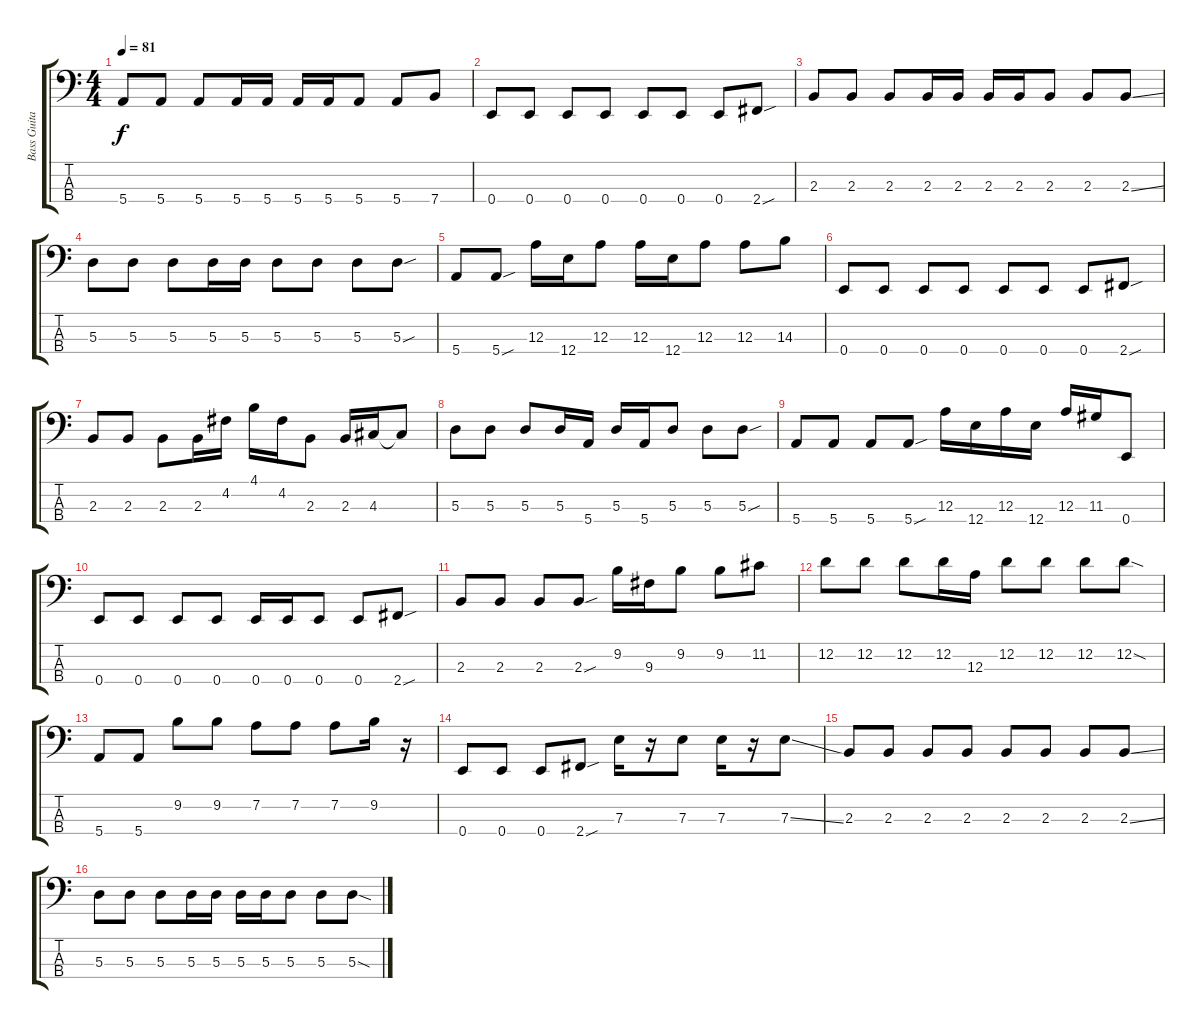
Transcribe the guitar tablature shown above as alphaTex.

\track ("Bass Guitar" "Bass Guita") {instrument electricbassfinger}
\staff {score tabs}
\tuning (G2 D2 A1 E1) {hide}
\ts (4 4)
\tempo 81
\clef f4
\ks c
5.4.8{dy f} 5.4.8 5.4.8 5.4.16 5.4.16 5.4.16 5.4.16 5.4.8 5.4.8 7.4.8 |
0.4.8 0.4.8 0.4.8 0.4.8 0.4.8 0.4.8 0.4.8 2.4{sou}.8 |
2.3.8 2.3.8 2.3.8 2.3.16 2.3.16 2.3.16 2.3.16 2.3.8 2.3.8 2.3{ss}.8 |
5.3.8 5.3.8 5.3.8 5.3.16 5.3.16 5.3.8 5.3.8 5.3.8 5.3{sou}.8 |
5.4.8 5.4{sou}.8 12.3.16 12.4.16 12.3.8 12.3.16 12.4.16 12.3.8 12.3.8 14.3.8 |
0.4.8 0.4.8 0.4.8 0.4.8 0.4.8 0.4.8 0.4.8 2.4{sou}.8 |
2.3.8 2.3.8 2.3.8 2.3.16 4.2.16 4.1.16 4.2.16 2.3.8 2.3.16 4.3.16 4.3{t}.8 |
5.3.8 5.3.8 5.3.8 5.3.16 5.4.16 5.3.16 5.4.16 5.3.8 5.3.8 5.3{sou}.8 |
5.4.8 5.4.8 5.4.8 5.4{sou}.8 12.3.16 12.4.16 12.3.16 12.4.16 12.3.16 11.3.16 0.4.8 |
0.4.8 0.4.8 0.4.8 0.4.8 0.4.16 0.4.16 0.4.8 0.4.8 2.4{sou}.8 |
2.3.8 2.3.8 2.3.8 2.3{sou}.8 9.2.16 9.3.16 9.2.8 9.2.8 11.2.8 |
12.2.8 12.2.8 12.2.8 12.2.16 12.3.16 12.2.8 12.2.8 12.2.8 12.2{sod}.8 |
5.4.8 5.4.8 9.2.8 9.2.8 7.2.8 7.2.8 7.2.8 9.2.16 r.16 |
0.4.8 0.4.8 0.4.8 2.4{sou}.8 7.3.16 r.16 7.3.8 7.3.16 r.16 7.3{ss}.8 |
2.3.8 2.3.8 2.3.8 2.3.8 2.3.8 2.3.8 2.3.8 2.3{ss}.8 |
5.3.8 5.3.8 5.3.8 5.3.16 5.3.16 5.3.16 5.3.16 5.3.8 5.3.8 5.3{sod}.8
